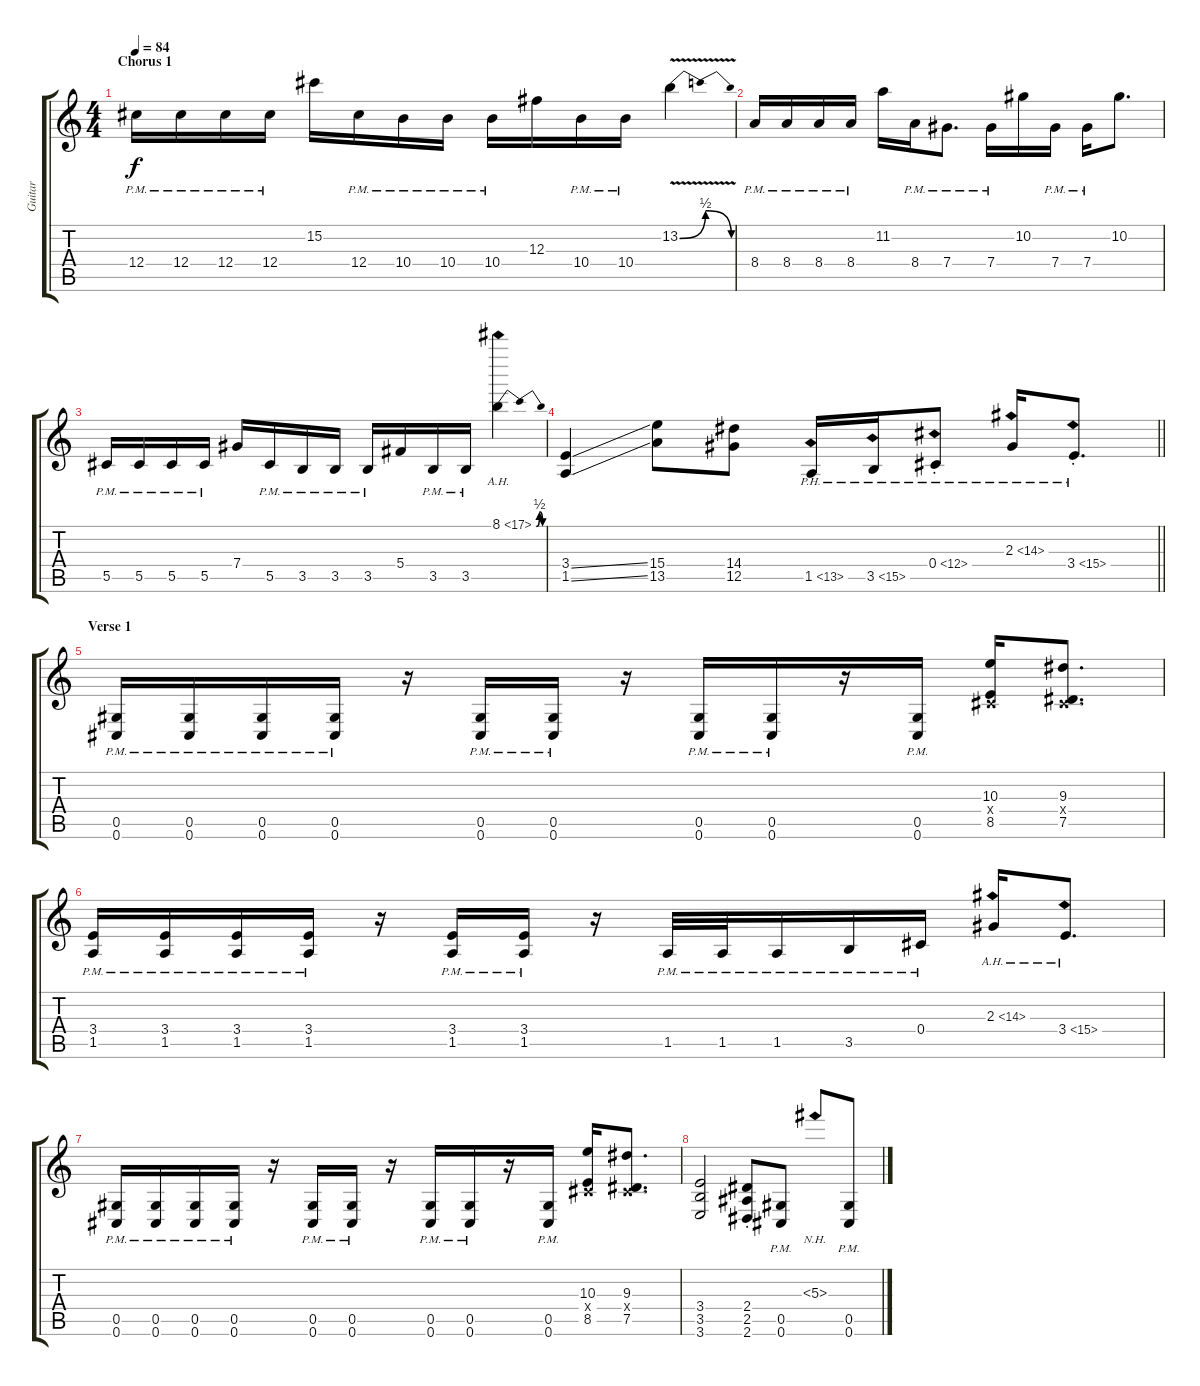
\track ("Guitar" "Guitar") {instrument distortionguitar}
\staff {score tabs}
\tuning (Eb4 Bb3 Gb3 Db3 Ab2 Db2) {hide}
\ts (4 4)
\section ("" "Chorus 1")
\tempo 84
\clef g2
\ks c
12.4{pm}.16{dy f} 12.4{pm}.16 12.4{pm}.16 12.4{pm}.16 15.2.16 12.4{pm}.16 10.4{pm}.16 10.4{pm}.16 10.4{pm}.16 12.3.16 10.4{pm}.16 10.4{pm}.16 13.2{be (bendrelease 0 0 29 2 29 2 60 0) v}.4 |
8.4{pm}.16 8.4{pm}.16 8.4{pm}.16 8.4{pm}.16 11.2.16 8.4{pm}.16 7.4{pm}.8{d} 7.4{pm}.16 10.2.16 7.4{pm}.16 7.4{pm}.16 10.2.8{d} |
5.5{pm}.16 5.5{pm}.16 5.5{pm}.16 5.5{pm}.16 7.4.16 5.5{pm}.16 3.5{pm}.16 3.5{pm}.16 3.5{pm}.16 5.4.16 3.5{pm}.16 3.5{pm}.16 8.1{be (bendrelease 0 0 29 2 29 2 60 0) ah 9}.4 |
\barLineRight lightlight
(3.4{ss} 1.5{ss}).4 (15.4 13.5).8 (14.4 12.5).8 1.5{ph 12}.16{balance 0} 3.5{ph 12}.16 0.4{ph 12 st}.8 2.3{ph 12}.16 3.4{ph 12 st}.8{d} |
\section ("" "Verse 1")
(0.5{pm} 0.6{pm}).16{balance 8 instrument distortionguitar} (0.5{pm} 0.6{pm}).16 (0.5{pm} 0.6{pm}).16 (0.5{pm} 0.6{pm}).16 r.16 (0.5{pm} 0.6{pm}).16 (0.5{pm} 0.6{pm}).16 r.16 (0.5{pm} 0.6{pm}).16 (0.5{pm} 0.6{pm}).16 r.16 (0.5{pm} 0.6{pm}).16 (10.3 0.4{x} 8.5).16 (9.3 0.4{x} 7.5).8{d} |
(3.4{pm} 1.5{pm}).16 (3.4{pm} 1.5{pm}).16 (3.4{pm} 1.5{pm}).16 (3.4{pm} 1.5{pm}).16 r.16 (3.4{pm} 1.5{pm}).16 (3.4{pm} 1.5{pm}).16 r.16 1.5{pm}.32 1.5{pm}.32 1.5{pm}.16 3.5{pm}.16 0.4{pm}.16 2.3{ah 12}.16 3.4{ah 12}.8{d} |
(0.5{pm} 0.6{pm}).16 (0.5{pm} 0.6{pm}).16 (0.5{pm} 0.6{pm}).16 (0.5{pm} 0.6{pm}).16 r.16 (0.5{pm} 0.6{pm}).16 (0.5{pm} 0.6{pm}).16 r.16 (0.5{pm} 0.6{pm}).16 (0.5{pm} 0.6{pm}).16 r.16 (0.5{pm} 0.6{pm}).16 (10.3 0.4{x} 8.5).16 (9.3 0.4{x} 7.5).8{d} |
(3.4 3.5 3.6).2 (2.4{st} 2.5{st} 2.6{st}).8 (0.5{pm} 0.6{pm}).8 5.3{nh}.8 (0.5{pm} 0.6{pm}).8
